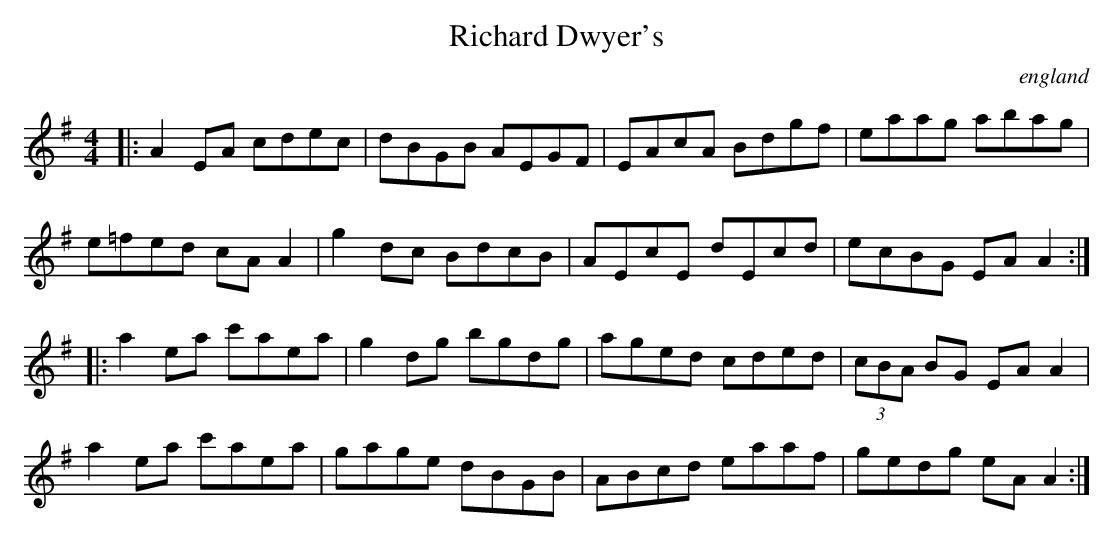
X:1
T:Richard Dwyer's
O:england
M:4/4
L:1/8
K:ADor
|:A2 EA cdec|dBGB AEGF|EAcA Bdgf|eaag abag|
e=fed cA A2|g2 dc BdcB|AEcE dEcd|ecBG EA A2:|
|:a2 ea c'aea| g2 dg bgdg|aged cded|(3cBA BG EA A2|
a2 ea c'aea|gage dBGB|ABcd eaaf|gedg eA A2:|
